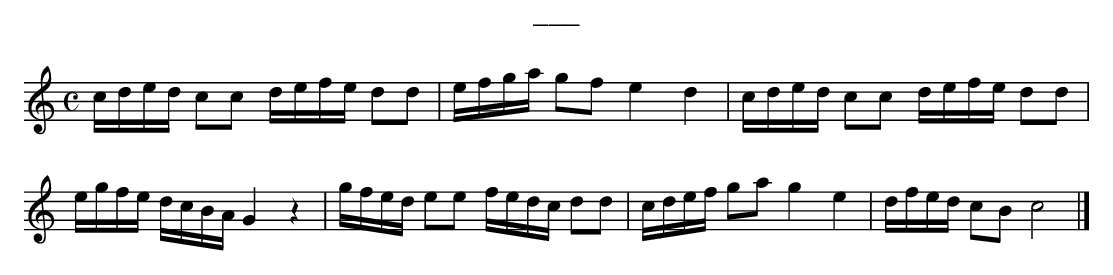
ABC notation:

X:1
T:___
K:Cmaj
M:C
L:1/16
cded c2c2 defe d2d2|efga g2f2 e4 d4|cded c2c2 defe d2d2|
egfe dcBA G4 z4|gfed e2e2 fedc d2d2|cdef g2a2 g4 e4|dfed c2B2 c8|]
